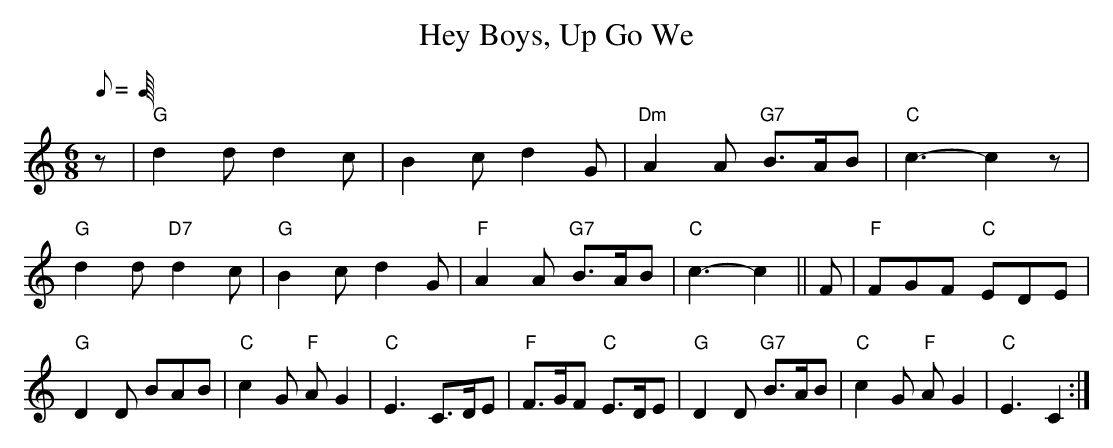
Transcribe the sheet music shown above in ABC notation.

X:1
T:Hey Boys, Up Go We
M:6/8
L:1/8
Q:C3=128
K:C
z | "G" d2 d d2 c | B2 c d2 G | "Dm" A2 A "G7" B>AB | "C" c3-c2 z | \
"G" d2 d "D7" d2 c | "G" B2 c d2 G | "F" A2 A "G7" B>AB | "C" c3-c2 || \
F | "F" FGF "C" EDE | "G" D2 D BAB | "C" c2 G "F" A G2 | "C" E3 C>DE | \
"F"F>GF "C"E>DE | "G" D2 D "G7" B>AB | "C" c2 G "F"A G2 | "C" E3 C2 :|
